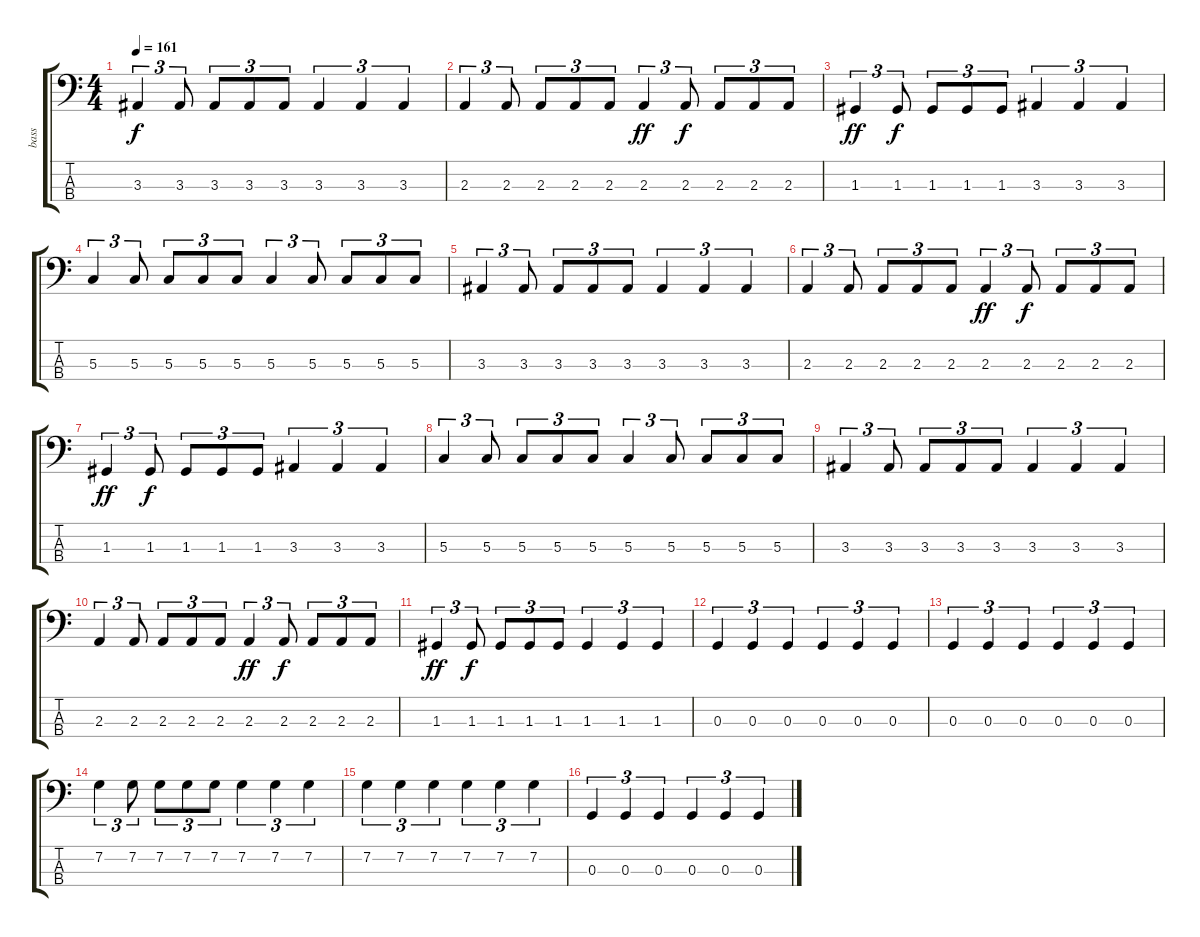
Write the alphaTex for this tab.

\track ("bass" "bass") {instrument electricbasspick}
\staff {score tabs}
\tuning (F2 C2 G1 D1) {hide}
\ts (4 4)
\tempo 161
\clef f4
\ks c
3.3.4{tu (3 2) dy f} 3.3.8{tu (3 2)} 3.3.8{tu (3 2)} 3.3.8{tu (3 2)} 3.3.8{tu (3 2)} 3.3.4{tu (3 2)} 3.3.4{tu (3 2)} 3.3.4{tu (3 2)} |
2.3.4{tu (3 2)} 2.3.8{tu (3 2)} 2.3.8{tu (3 2)} 2.3.8{tu (3 2)} 2.3.8{tu (3 2)} 2.3.4{tu (3 2) dy ff} 2.3.8{tu (3 2) dy f} 2.3.8{tu (3 2)} 2.3.8{tu (3 2)} 2.3.8{tu (3 2)} |
1.3.4{tu (3 2) dy ff} 1.3.8{tu (3 2) dy f} 1.3.8{tu (3 2)} 1.3.8{tu (3 2)} 1.3.8{tu (3 2)} 3.3.4{tu (3 2)} 3.3.4{tu (3 2)} 3.3.4{tu (3 2)} |
5.3.4{tu (3 2)} 5.3.8{tu (3 2)} 5.3.8{tu (3 2)} 5.3.8{tu (3 2)} 5.3.8{tu (3 2)} 5.3.4{tu (3 2)} 5.3.8{tu (3 2)} 5.3.8{tu (3 2)} 5.3.8{tu (3 2)} 5.3.8{tu (3 2)} |
3.3.4{tu (3 2)} 3.3.8{tu (3 2)} 3.3.8{tu (3 2)} 3.3.8{tu (3 2)} 3.3.8{tu (3 2)} 3.3.4{tu (3 2)} 3.3.4{tu (3 2)} 3.3.4{tu (3 2)} |
2.3.4{tu (3 2)} 2.3.8{tu (3 2)} 2.3.8{tu (3 2)} 2.3.8{tu (3 2)} 2.3.8{tu (3 2)} 2.3.4{tu (3 2) dy ff} 2.3.8{tu (3 2) dy f} 2.3.8{tu (3 2)} 2.3.8{tu (3 2)} 2.3.8{tu (3 2)} |
1.3.4{tu (3 2) dy ff} 1.3.8{tu (3 2) dy f} 1.3.8{tu (3 2)} 1.3.8{tu (3 2)} 1.3.8{tu (3 2)} 3.3.4{tu (3 2)} 3.3.4{tu (3 2)} 3.3.4{tu (3 2)} |
5.3.4{tu (3 2)} 5.3.8{tu (3 2)} 5.3.8{tu (3 2)} 5.3.8{tu (3 2)} 5.3.8{tu (3 2)} 5.3.4{tu (3 2)} 5.3.8{tu (3 2)} 5.3.8{tu (3 2)} 5.3.8{tu (3 2)} 5.3.8{tu (3 2)} |
3.3.4{tu (3 2)} 3.3.8{tu (3 2)} 3.3.8{tu (3 2)} 3.3.8{tu (3 2)} 3.3.8{tu (3 2)} 3.3.4{tu (3 2)} 3.3.4{tu (3 2)} 3.3.4{tu (3 2)} |
2.3.4{tu (3 2)} 2.3.8{tu (3 2)} 2.3.8{tu (3 2)} 2.3.8{tu (3 2)} 2.3.8{tu (3 2)} 2.3.4{tu (3 2) dy ff} 2.3.8{tu (3 2) dy f} 2.3.8{tu (3 2)} 2.3.8{tu (3 2)} 2.3.8{tu (3 2)} |
1.3.4{tu (3 2) dy ff} 1.3.8{tu (3 2) dy f} 1.3.8{tu (3 2)} 1.3.8{tu (3 2)} 1.3.8{tu (3 2)} 1.3.4{tu (3 2)} 1.3.4{tu (3 2)} 1.3.4{tu (3 2)} |
0.3.4{tu (3 2)} 0.3.4{tu (3 2)} 0.3.4{tu (3 2)} 0.3.4{tu (3 2)} 0.3.4{tu (3 2)} 0.3.4{tu (3 2)} |
0.3.4{tu (3 2)} 0.3.4{tu (3 2)} 0.3.4{tu (3 2)} 0.3.4{tu (3 2)} 0.3.4{tu (3 2)} 0.3.4{tu (3 2)} |
7.2.4{tu (3 2)} 7.2.8{tu (3 2)} 7.2.8{tu (3 2)} 7.2.8{tu (3 2)} 7.2.8{tu (3 2)} 7.2.4{tu (3 2)} 7.2.4{tu (3 2)} 7.2.4{tu (3 2)} |
7.2.4{tu (3 2)} 7.2.4{tu (3 2)} 7.2.4{tu (3 2)} 7.2.4{tu (3 2)} 7.2.4{tu (3 2)} 7.2.4{tu (3 2)} |
0.3.4{tu (3 2)} 0.3.4{tu (3 2)} 0.3.4{tu (3 2)} 0.3.4{tu (3 2)} 0.3.4{tu (3 2)} 0.3.4{tu (3 2)}
